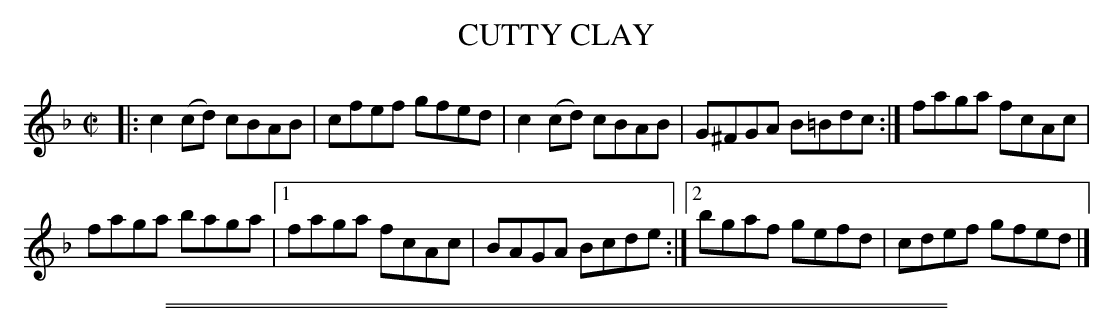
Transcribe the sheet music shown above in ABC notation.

X:1
T: CUTTY CLAY
M: C|
L: 1/8
K: F
|:\
c2(cd) cBAB | cfef gfed |\
c2(cd) cBAB | G^FGA B=Bdc :|\
faga fcAc |
faga baga |\
[1 faga fcAc | BAGA Bcde :|\
[2 bgaf gefd | cdef gfed |]
